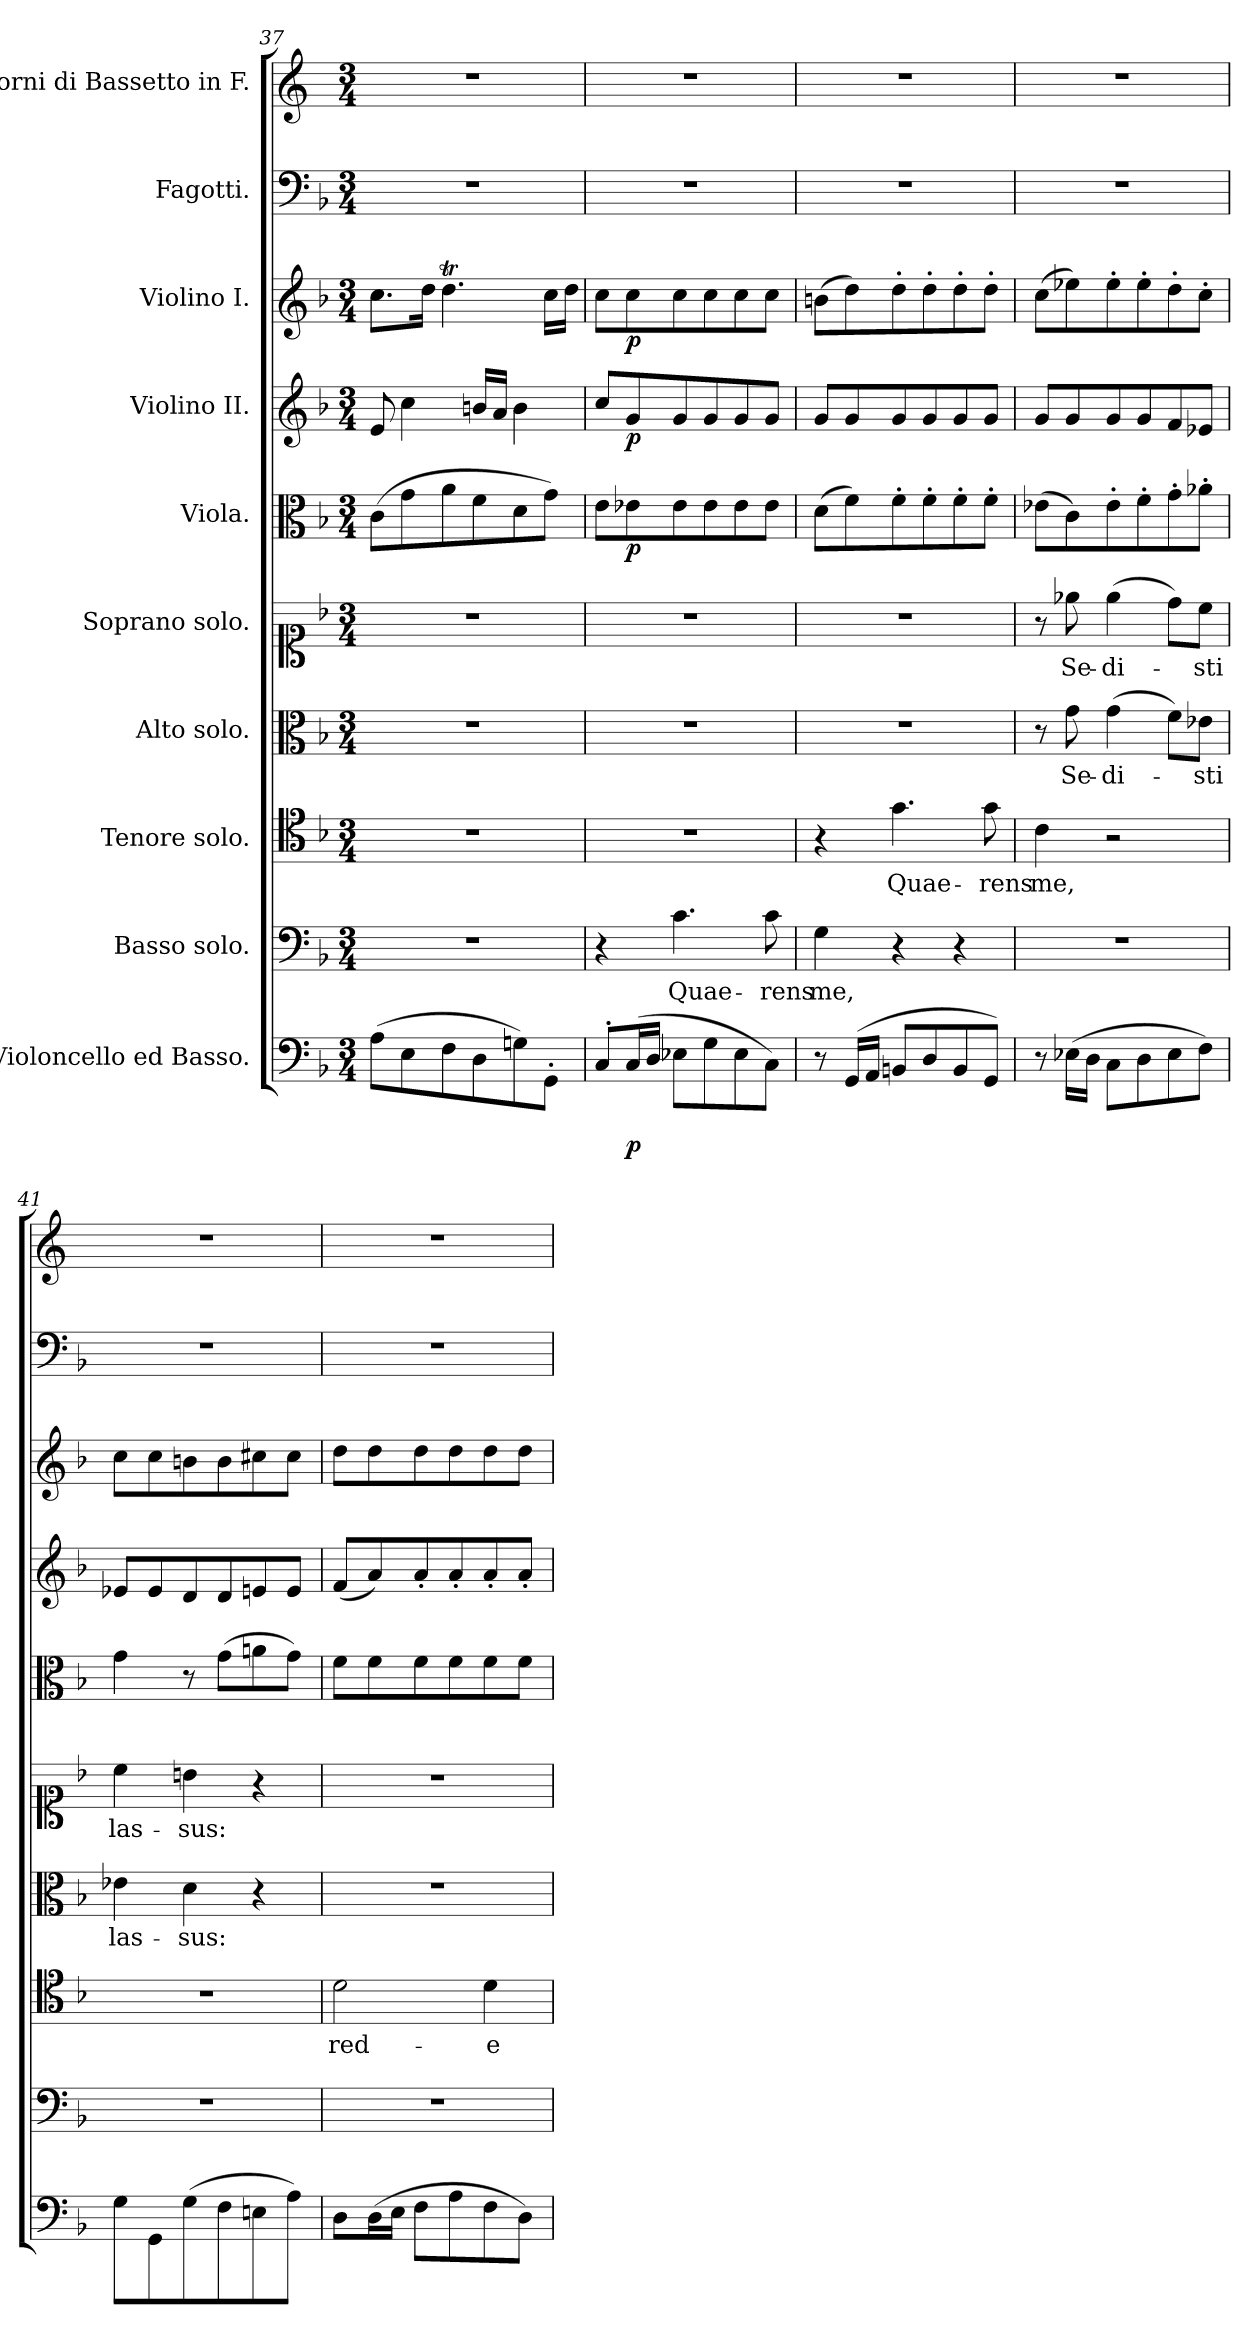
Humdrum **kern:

**kern	**dynam	**kern	**text	**kern	**text	**kern	**text	**kern	**text	**kern	**dynam	**kern	**dynam	**kern	**dynam	**kern	**kern
*part10	*part10	*part9	*part9	*part8	*part8	*part7	*part7	*part6	*part6	*part5	*part5	*part4	*part4	*part3	*part3	*part2	*part1
*staff10	*staff10	*staff9	*staff9	*staff8	*staff8	*staff7	*staff7	*staff6	*staff6	*staff5	*staff5	*staff4	*staff4	*staff3	*staff3	*staff2	*staff1
*I"Violoncello ed Basso.	*	*I"Basso solo.	*	*I"Tenore solo.	*	*I"Alto solo.	*	*I"Soprano solo.	*	*I"Viola.	*	*I"Violino II.	*	*I"Violino I.	*	*I"Fagotti.	*I"Corni di Bassetto in F.
*clefF4	*	*clefF4	*	*clefC4	*	*clefC3	*	*clefC1	*	*clefC3	*	*clefG2	*	*clefG2	*	*clefF4	*clefG2
*	*	*	*	*	*	*	*	*	*	*	*	*	*	*	*	*	*ITrd4c7
*k[b-]	*	*k[b-]	*	*k[b-]	*	*k[b-]	*	*k[b-]	*	*k[b-]	*	*k[b-]	*	*k[b-]	*	*k[b-]	*k[b-]
*M3/4	*	*M3/4	*	*M3/4	*	*M3/4	*	*M3/4	*	*M3/4	*	*M3/4	*	*M3/4	*	*M3/4	*M3/4
=37	=37	=37	=37	=37	=37	=37	=37	=37	=37	=37	=37	=37	=37	=37	=37	=37	=37
*^	*	*	*	*	*	*	*	*	*	*	*	*	*	*	*	*	*
(>8A\L	8AA\Lyy	.	2.r	.	2.r	.	2.r	.	2.r	.	(>8c\L	.	8e/	.	8.cc\L	.	2.r	2.r
8E\	8EE\Jyy	.	.	.	.	.	.	.	.	.	8g\	.	4cc\	.	.	.	.	.
.	.	.	.	.	.	.	.	.	.	.	.	.	.	.	16dd\Jk	.	.	.
8F\	8FF\Lyy	.	.	.	.	.	.	.	.	.	8a\	.	.	.	4.ddT\	.	.	.
8D\	8DD\Jyy	.	.	.	.	.	.	.	.	.	8f\	.	16bn/LL	.	.	.	.	.
.	.	.	.	.	.	.	.	.	.	.	.	.	16a/JJ	.	.	.	.	.
8Gn\)	8GGn\Lyy	.	.	.	.	.	.	.	.	.	8d\	.	4b\	.	.	.	.	.
8GG'\J	8GGG'\Jyy	.	.	.	.	.	.	.	.	.	8g\J)	.	.	.	16cc\LL	.	.	.
.	.	.	.	.	.	.	.	.	.	.	.	.	.	.	16dd\JJ	.	.	.
=38	=38	=38	=38	=38	=38	=38	=38	=38	=38	=38	=38	=38	=38	=38	=38	=38	=38	=38
8C'/L	8CC'\Lyy	.	4r	.	2.r	.	2.r	.	2.r	.	8e\L	.	8cc/L	.	8cc\L	.	2.r	2.r
!	!	!LO:DY:b	!	!	!	!	!	!	!	!	!	!LO:DY:b	!	!LO:DY:b	!	!LO:DY:b	!	!
(>16C/L	16CC\Lyy	p	.	.	.	.	.	.	.	.	8e-X\	p	8g/	p	8cc\	p	.	.
16D/JJ	16DD\JJyy	.	.	.	.	.	.	.	.	.	.	.	.	.	.	.	.	.
!	!	!	!	!LO:LY:b	!	!	!	!	!	!	!	!	!	!	!	!	!	!
8E-X\L	8EE-X\Lyy	.	4.c\	Quae-	.	.	.	.	.	.	8e-\	.	8g/	.	8cc\	.	.	.
8G\	8GG\Jyy	.	.	.	.	.	.	.	.	.	8e-\	.	8g/	.	8cc\	.	.	.
8E-\	8EE-\Lyy	.	.	.	.	.	.	.	.	.	8e-\	.	8g/	.	8cc\	.	.	.
!	!	!	!	!LO:LY:b	!	!	!	!	!	!	!	!	!	!	!	!	!	!
8C\J)	8CC\Jyy	.	8c\	-rens	.	.	.	.	.	.	8e-\J	.	8g/J	.	8cc\J	.	.	.
=39	=39	=39	=39	=39	=39	=39	=39	=39	=39	=39	=39	=39	=39	=39	=39	=39	=39	=39
!	!	!	!	!LO:LY:b	!	!	!	!	!	!	!	!	!	!	!	!	!	!
8r	8ryy	.	4G\	me,	4r	.	2.r	.	2.r	.	(>8d\L	.	8g/L	.	(>8bn\L	.	2.r	2.r
(<16GG/LL	16GGG\LLyy	.	.	.	.	.	.	.	.	.	8f\)	.	8g/	.	8dd\)	.	.	.
16AA/JJ	16AAA\JJyy	.	.	.	.	.	.	.	.	.	.	.	.	.	.	.	.	.
!	!	!	!	!	!	!LO:LY:b	!	!	!	!	!	!	!	!	!	!	!	!
8BBn/L	8BBBn\Lyy	.	4r	.	4.g\	Quae-	.	.	.	.	8f'\	.	8g/	.	8dd'\	.	.	.
8D/	8DD\Jyy	.	.	.	.	.	.	.	.	.	8f'\	.	8g/	.	8dd'\	.	.	.
8BB/	8BBB\Lyy	.	4r	.	.	.	.	.	.	.	8f'\	.	8g/	.	8dd'\	.	.	.
!	!	!	!	!	!	!LO:LY:b	!	!	!	!	!	!	!	!	!	!	!	!
8GG/J)	8GGG\Jyy	.	.	.	8g\	-rens	.	.	.	.	8f'\J	.	8g/J	.	8dd'\J	.	.	.
!!LO:PB:g=z
=40	=40	=40	=40	=40	=40	=40	=40	=40	=40	=40	=40	=40	=40	=40	=40	=40	=40	=40
!	!	!	!	!	!	!LO:LY:b	!	!	!	!	!	!	!	!	!	!	!	!
8r	8ryy	.	2.r	.	4c\	me,	8r	.	8r	.	(>8e-X\L	.	8g/L	.	(>8cc\L	.	2.r	2.r
!	!	!	!	!	!	!	!	!LO:LY:b	!	!LO:LY:b	!	!	!	!	!	!	!	!
(>16E-X\LL	16EE-X\LLyy	.	.	.	.	.	8g\	Se-	8ee-X\	Se-	8c\)	.	8g/	.	8ee-X\)	.	.	.
16D\JJ	16DD\JJyy	.	.	.	.	.	.	.	.	.	.	.	.	.	.	.	.	.
!	!	!	!	!	!	!	!	!LO:LY:b	!	!LO:LY:b	!	!	!	!	!	!	!	!
8C\L	8CC\Lyy	.	.	.	2r	.	(>4g\	-di-	(>4ee-\	-di-	8e-'\	.	8g/	.	8ee-'\	.	.	.
8D\	8DD\Jyy	.	.	.	.	.	.	.	.	.	8f'\	.	8g/	.	8ee-'\	.	.	.
8E-\	8EE-\Lyy	.	.	.	.	.	8f\L)	.	8dd\L)	.	8g'\	.	8f/	.	8dd'\	.	.	.
!	!	!	!	!	!	!	!	!LO:LY:b	!	!LO:LY:b	!	!	!	!	!	!	!	!
8F\J)	8FF\Jyy	.	.	.	.	.	8e-X\J	-sti	8cc\J	-sti	8a-X'\J	.	8e-X/J	.	8cc'\J	.	.	.
=41	=41	=41	=41	=41	=41	=41	=41	=41	=41	=41	=41	=41	=41	=41	=41	=41	=41	=41
!	!	!	!	!	!	!	!	!LO:LY:b	!	!LO:LY:b	!	!	!	!	!	!	!	!
8G\L	8GG\Lyy	.	2.r	.	2.r	.	4e-X\	las-	4cc\	las-	4g\	.	8e-X/L	.	8cc\L	.	2.r	2.r
8GG\	8GGG\Jyy	.	.	.	.	.	.	.	.	.	.	.	8e-/	.	8cc\	.	.	.
!	!	!	!	!	!	!	!	!LO:LY:b	!	!LO:LY:b	!	!	!	!	!	!	!	!
(>8G\	8GG\Lyy	.	.	.	.	.	4d\	-sus:	4bn\	-sus:	8r	.	8d/	.	8bn\	.	.	.
8F\	8FF\Jyy	.	.	.	.	.	.	.	.	.	(>8g\L	.	8d/	.	8b\	.	.	.
8En\	8EEn\Lyy	.	.	.	.	.	4r	.	4r	.	8an\	.	8en/	.	8cc#X\	.	.	.
8A\J)	8AA\Jyy	.	.	.	.	.	.	.	.	.	8g\J)	.	8e/J	.	8cc#\J	.	.	.
=42	=42	=42	=42	=42	=42	=42	=42	=42	=42	=42	=42	=42	=42	=42	=42	=42	=42	=42
!	!	!	!	!	!	!LO:LY:b	!	!	!	!	!	!	!	!	!	!	!	!
8D\L	8DD\Lyy	.	2.r	.	2d\	red-	2.r	.	2.r	.	8f\L	.	(<8f/L	.	8dd\L	.	2.r	2.r
(>16D\L	16DD\Lyy	.	.	.	.	.	.	.	.	.	8f\	.	8a/)	.	8dd\	.	.	.
16E\JJ	16EE\JJyy	.	.	.	.	.	.	.	.	.	.	.	.	.	.	.	.	.
8F\L	8FF\Lyy	.	.	.	.	.	.	.	.	.	8f\	.	8a'/	.	8dd\	.	.	.
8A\	8AA\Jyy	.	.	.	.	.	.	.	.	.	8f\	.	8a'/	.	8dd\	.	.	.
!	!	!	!	!	!	!LO:LY:b	!	!	!	!	!	!	!	!	!	!	!	!
8F\	8FF\Lyy	.	.	.	4d\	-e-	.	.	.	.	8f\	.	8a'/	.	8dd\	.	.	.
8D\J)	8DD\Jyy	.	.	.	.	.	.	.	.	.	8f\J	.	8a'/J	.	8dd\J	.	.	.
*v	*v	*	*	*	*	*	*	*	*	*	*	*	*	*	*	*	*	*
=	=	=	=	=	=	=	=	=	=	=	=	=	=	=	=	=	=
*-	*-	*-	*-	*-	*-	*-	*-	*-	*-	*-	*-	*-	*-	*-	*-	*-	*-
